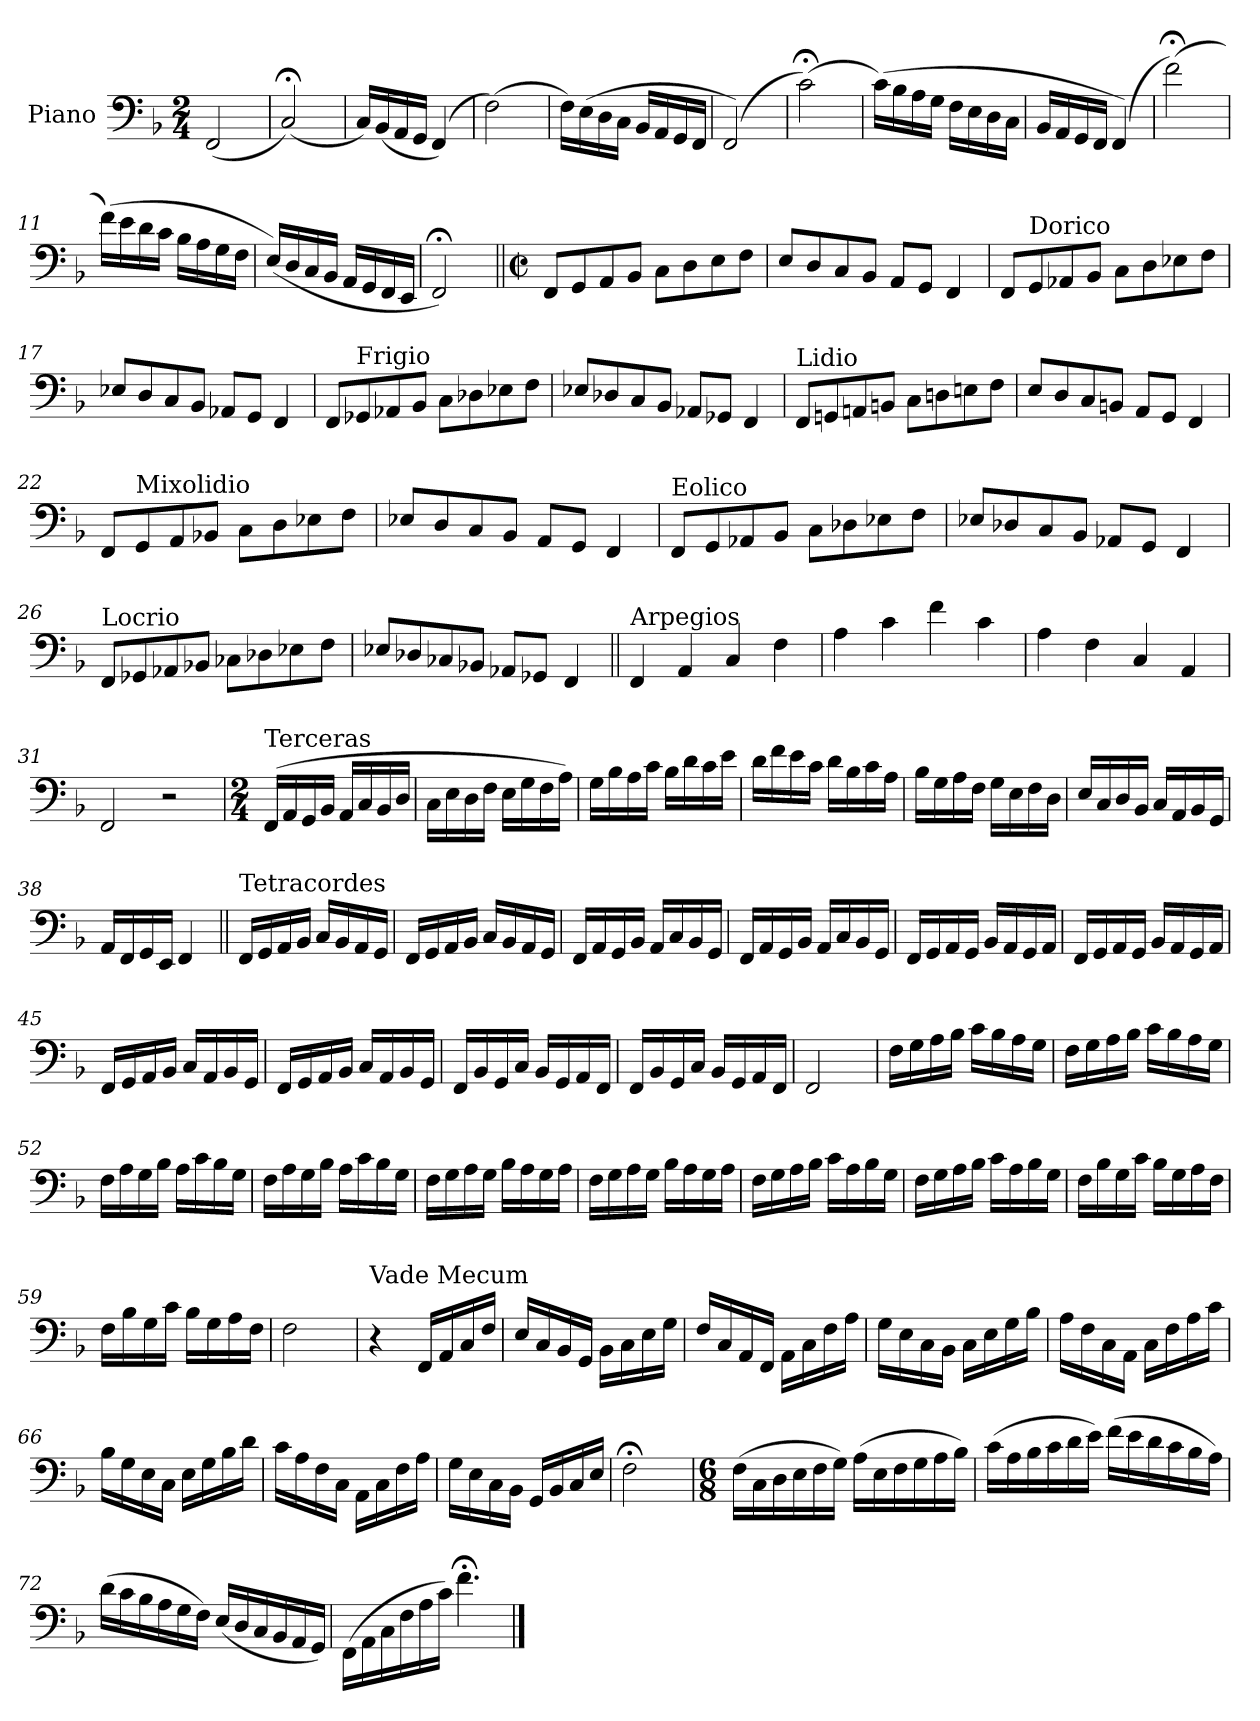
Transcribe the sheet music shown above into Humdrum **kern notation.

**kern
*part1
*staff1
*I"Piano
*I'Pno.
*clefF4
*k[b-]
*M2/4
*MM70
=1
(2FF/
=2
(2C;</)
=3
16C/LL)
(16BB-/
16AA/
16GG/JJ
(4FF/)
=4
(2F\)
=5
16F\LL)
(16E\
16D\
16C\JJ
16BB-/LL
16AA/
16GG/
16FF/JJ
=6
(2FF/)
=7
(2c;<\)
=8
(16c\LL)
16B-\
16A\
16G\JJ
16F\LL
16E\
16D\
16C\JJ
=9
16BB-/LL
16AA/
16GG/
16FF/JJ
(4FF/)
=10
(2f;<\)
!!LO:LB:g=z
=11
(16f\LL)
16e\
16d\
16c\JJ
16B-\LL
16A\
16G\
16F\JJ
=12
(16E/LL)
16D/
16C/
16BB-/JJ
16AA/LL
16GG/
16FF/
16EE/JJ
=13
2FF;</)
=14||
*M2/2
*met(c|)
8FF/L
8GG/
8AA/
8BB-/J
8C\L
8D\
8E\
8F\J
=15
8E/L
8D/
8C/
8BB-/J
8AA/L
8GG/J
4FF/
=16
8FF/L
!LO:TX:a:t=Dorico
8GG/
8AA-X/
8BB-/J
8C\L
8D\
8E-X\
8F\J
!!LO:LB:g=z
=17
8E-X/L
8D/
8C/
8BB-/J
8AA-X/L
8GG/J
4FF/
=18
8FF/L
!LO:TX:a:t=Frigio
8GG-X/
8AA-X/
8BB-/J
8C\L
8D-X\
8E-X\
8F\J
=19
8E-X/L
8D-X/
8C/
8BB-/J
8AA-X/L
8GG-X/J
4FF/
=20
!LO:TX:a:t=Lidio
8FF/L
8GGn/
8AAn/
8BBn/J
8C\L
8Dn\
8En\
8F\J
!!LO:LB:g=z
=21
8E/L
8D/
8C/
8BBn/J
8AA/L
8GG/J
4FF/
=22
8FF/L
!LO:TX:a:t=Mixolidio
8GG/
8AA/
8BB-X/J
8C\L
8D\
8E-X\
8F\J
=23
8E-X/L
8D/
8C/
8BB-/J
8AA/L
8GG/J
4FF/
=24
!LO:TX:a:t=Eolico
8FF/L
8GG/
8AA-X/
8BB-/J
8C\L
8D-X\
8E-X\
8F\J
=25
8E-X/L
8D-X/
8C/
8BB-/J
8AA-X/L
8GG/J
4FF/
!!LO:LB:g=z
=26
!LO:TX:a:t=Locrio
8FF/L
8GG-X/
8AA-X/
8BB-X/J
8C-X\L
8D-X\
8E-X\
8F\J
=27
8E-X/L
8D-X/
8C-X/
8BB-X/J
8AA-X/L
8GG-X/J
4FF/
=28||
!LO:TX:a:t=Arpegios
4FF/
4AA/
4C/
4F\
=29
4A\
4c\
4f\
4c\
=30
4A\
4F\
4C/
4AA/
=31
2FF/
2r
!!LO:LB:g=z
=32
*M2/4
!LO:TX:a:t=Terceras
(16FF/LL
16AA/
16GG/
16BB-/JJ
16AA/LL
16C/
16BB-/
16D/JJ
=33
16C\LL
16E\
16D\
16F\JJ
16E\LL
16G\
16F\
16A\JJ)
=34
16G\LL
16B-\
16A\
16c\JJ
16B-\LL
16d\
16c\
16e\JJ
=35
16d\LL
16f\
16e\
16c\JJ
16d\LL
16B-\
16c\
16A\JJ
=36
16B-\LL
16G\
16A\
16F\JJ
16G\LL
16E\
16F\
16D\JJ
!!LO:LB:g=z
=37
16E/LL
16C/
16D/
16BB-/JJ
16C/LL
16AA/
16BB-/
16GG/JJ
=38
16AA/LL
16FF/
16GG/
16EE/JJ
4FF/
=39||
!LO:TX:a:t=Tetracordes
16FF/LL
16GG/
16AA/
16BB-/JJ
16C/LL
16BB-/
16AA/
16GG/JJ
=40
16FF/LL
16GG/
16AA/
16BB-/JJ
16C/LL
16BB-/
16AA/
16GG/JJ
=41
16FF/LL
16AA/
16GG/
16BB-/JJ
16AA/LL
16C/
16BB-/
16GG/JJ
!!LO:LB:g=z
=42
16FF/LL
16AA/
16GG/
16BB-/JJ
16AA/LL
16C/
16BB-/
16GG/JJ
=43
16FF/LL
16GG/
16AA/
16GG/JJ
16BB-/LL
16AA/
16GG/
16AA/JJ
=44
16FF/LL
16GG/
16AA/
16GG/JJ
16BB-/LL
16AA/
16GG/
16AA/JJ
=45
16FF/LL
16GG/
16AA/
16BB-/JJ
16C/LL
16AA/
16BB-/
16GG/JJ
=46
16FF/LL
16GG/
16AA/
16BB-/JJ
16C/LL
16AA/
16BB-/
16GG/JJ
!!LO:LB:g=z
=47
16FF/LL
16BB-/
16GG/
16C/JJ
16BB-/LL
16GG/
16AA/
16FF/JJ
=48
16FF/LL
16BB-/
16GG/
16C/JJ
16BB-/LL
16GG/
16AA/
16FF/JJ
=49
2FF/
=50
16F\LL
16G\
16A\
16B-\JJ
16c\LL
16B-\
16A\
16G\JJ
=51
16F\LL
16G\
16A\
16B-\JJ
16c\LL
16B-\
16A\
16G\JJ
=52
16F\LL
16A\
16G\
16B-\JJ
16A\LL
16c\
16B-\
16G\JJ
!!LO:LB:g=z
=53
16F\LL
16A\
16G\
16B-\JJ
16A\LL
16c\
16B-\
16G\JJ
=54
16F\LL
16G\
16A\
16G\JJ
16B-\LL
16A\
16G\
16A\JJ
=55
16F\LL
16G\
16A\
16G\JJ
16B-\LL
16A\
16G\
16A\JJ
=56
16F\LL
16G\
16A\
16B-\JJ
16c\LL
16A\
16B-\
16G\JJ
=57
16F\LL
16G\
16A\
16B-\JJ
16c\LL
16A\
16B-\
16G\JJ
!!LO:PB:g=z
=58
16F\LL
16B-\
16G\
16c\JJ
16B-\LL
16G\
16A\
16F\JJ
=59
16F\LL
16B-\
16G\
16c\JJ
16B-\LL
16G\
16A\
16F\JJ
=60
2F\
=61
!LO:TX:a:t=Vade Mecum
4r
16FF/LL
16AA/
16C/
16F/JJ
=62
16E/LL
16C/
16BB-/
16GG/JJ
16BB-\LL
16C\
16E\
16G\JJ
=63
16F/LL
16C/
16AA/
16FF/JJ
16AA\LL
16C\
16F\
16A\JJ
!!LO:LB:g=z
=64
16G\LL
16E\
16C\
16BB-\JJ
16C\LL
16E\
16G\
16B-\JJ
=65
16A\LL
16F\
16C\
16AA\JJ
16C\LL
16F\
16A\
16c\JJ
=66
16B-\LL
16G\
16E\
16C\JJ
16E\LL
16G\
16B-\
16d\JJ
=67
16c\LL
16A\
16F\
16C\JJ
16AA\LL
16C\
16F\
16A\JJ
=68
16G\LL
16E\
16C\
16BB-\JJ
16GG/LL
16BB-/
16C/
16E/JJ
=69
2F;<\
!!LO:LB:g=z
=70
*M6/8
(16F\LL
16C\
16D\
16E\
16F\
16G\JJ)
(16A\LL
16E\
16F\
16G\
16A\
16B-\JJ)
=71
(16c\LL
16A\
16B-\
16c\
16d\
16e\JJ)
(16f\LL
16e\
16d\
16c\
16B-\
16A\JJ)
=72
(16d\LL
16c\
16B-\
16A\
16G\
16F\JJ)
(16E/LL
16D/
16C/
16BB-/
16AA/
16GG/JJ)
!!LO:LB:g=z
=73
(16FF\LL
16AA\
16C\
16F\
16A\
16c\JJ)
4.f;<\
==
*-
